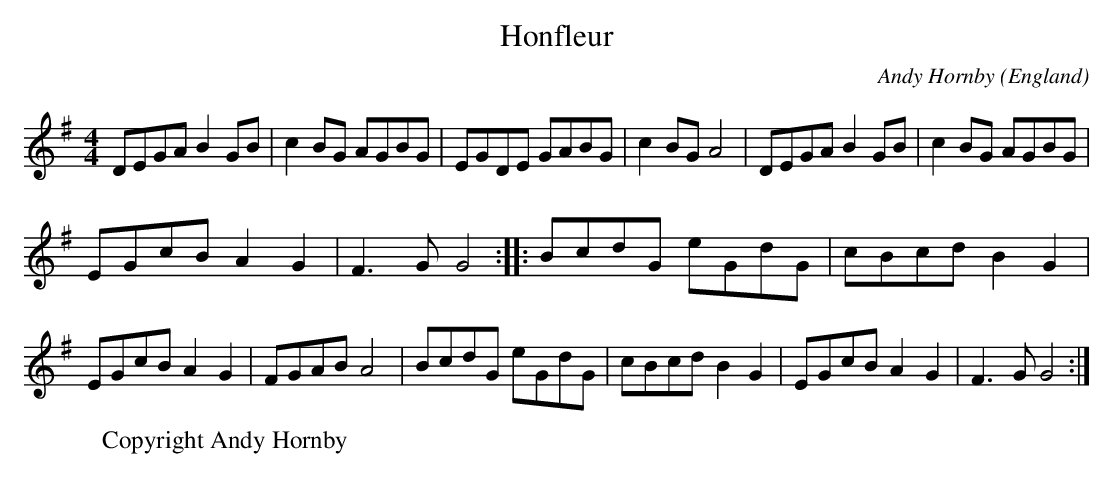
X:1
T:Honfleur
O:England
M:4/4
C:Andy Hornby
K:G
DEGA B2GB|c2BG AGBG|EGDE GABG|c2BG A4|\
DEGA B2GB|c2BG AGBG|
EGcB A2G2|F3G G4 :|\
|:\
BcdG eGdG|cBcd B2G2|
EGcB A2G2|FGAB A4|\
BcdG eGdG|cBcd B2G2|EGcB A2G2|F3G G4 :|
W:Copyright Andy Hornby
